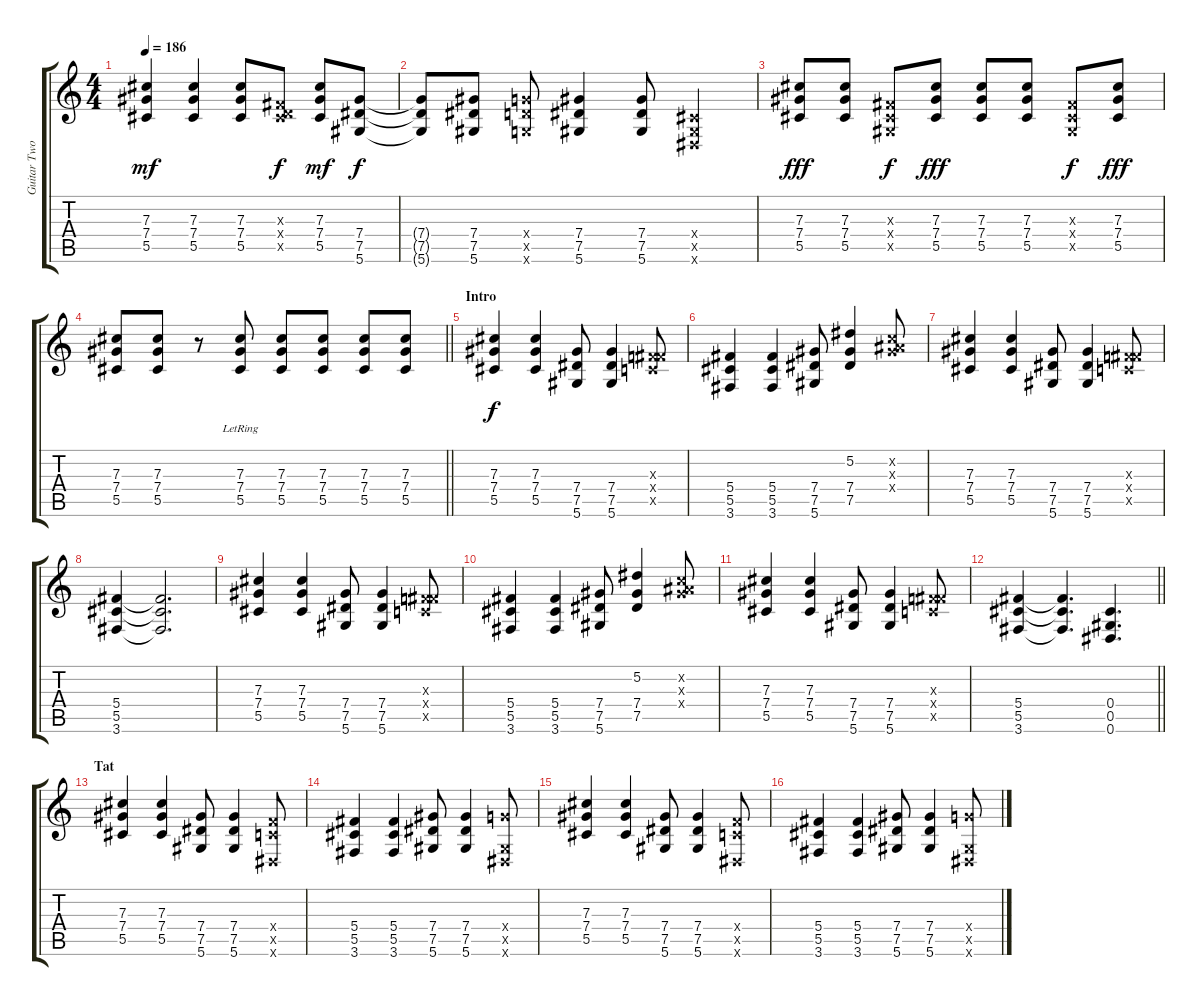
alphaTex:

\track ("Guitar Two" "Guitar Two") {instrument distortionguitar}
\staff {score tabs}
\tuning (Eb4 Bb3 Gb3 Db3 Ab2 Eb2) {hide}
\ts (4 4)
\tempo 186
\clef g2
\ks c
(7.3 7.4 5.5).4{dy mf} (7.3 7.4 5.5).4 (7.3 7.4 5.5).8 (0.3{x} 0.4{x} 6.5{x}).8{dy f} (7.3 7.4 5.5).8{dy mf} (7.4 7.5 5.6).8{dy f} |
(7.4{t} 7.5{t} 5.6{t}).8 (7.4 7.5 5.6).8 (6.4{x} 6.5{x} 4.6{x}).8 (7.4 7.5 5.6).4 (7.4 7.5 5.6).8 (0.4{x} 0.5{x} 0.6{x}).4 |
(7.3 7.4 5.5).8{dy fff} (7.3 7.4 5.5).8 (0.3{x} 0.4{x} 0.5{x}).8{dy f} (7.3 7.4 5.5).8{dy fff} (7.3 7.4 5.5).8 (7.3 7.4 5.5).8 (0.3{x} 0.4{x} 0.5{x}).8{dy f} (7.3 7.4 5.5).8{dy fff} |
\barLineRight lightlight
(7.3 7.4 5.5).8 (7.3 7.4 5.5).8 r.8 (7.3{lr} 7.4 5.5{lr}).8 (7.3 7.4 5.5).8 (7.3 7.4 5.5).8 (7.3 7.4 5.5).8 (7.3 7.4 5.5).8 |
\section ("" "Intro")
(7.3 7.4 5.5).4{dy f volume 12} (7.3 7.4 5.5).4 (7.4 7.5 5.6).8 (7.4 7.5 5.6).4 (0.3{x} 4.4{x} 4.5{x}).8 |
(5.4 5.5 3.6).4 (5.4 5.5 3.6).4 (7.4 7.5 5.6).8 (5.2 7.4 7.5).4 (0.2{x} 6.3{x} 7.4{x}).8 |
(7.3 7.4 5.5).4 (7.3 7.4 5.5).4 (7.4 7.5 5.6).8 (7.4 7.5 5.6).4 (0.3{x} 4.4{x} 4.5{x}).8 |
(5.4 5.5 3.6).4 (5.4{t} 5.5{t} 3.6{t}).2{d} |
(7.3 7.4 5.5).4 (7.3 7.4 5.5).4 (7.4 7.5 5.6).8 (7.4 7.5 5.6).4 (0.3{x} 4.4{x} 4.5{x}).8 |
(5.4 5.5 3.6).4 (5.4 5.5 3.6).4 (7.4 7.5 5.6).8 (5.2 7.4 7.5).4 (0.2{x} 6.3{x} 7.4{x}).8 |
(7.3 7.4 5.5).4 (7.3 7.4 5.5).4 (7.4 7.5 5.6).8 (7.4 7.5 5.6).4 (0.3{x} 4.4{x} 4.5{x}).8 |
\barLineRight lightlight
(5.4 5.5 3.6).4 (5.4{t} 5.5{t} 3.6{t}).4{d} (0.4 0.5 0.6).4{d volume 16 balance 9 instrument electricguitarmuted} |
\section ("" "Tat")
(7.3 7.4 5.5).4{volume 13 instrument distortionguitar} (7.3 7.4 5.5).4 (7.4 7.5 5.6).8 (7.4 7.5 5.6).4 (4.4{x} 4.5{x} 0.6{x}).8 |
(5.4 5.5 3.6).4 (5.4 5.5 3.6).4 (7.4 7.5 5.6).8 (7.4 7.5 5.6).4 (6.4{x} 0.5{x} 0.6{x}).8 |
(7.3 7.4 5.5).4 (7.3 7.4 5.5).4 (7.4 7.5 5.6).8 (7.4 7.5 5.6).4 (4.4{x} 4.5{x} 0.6{x}).8 |
(5.4 5.5 3.6).4 (5.4 5.5 3.6).4 (7.4 7.5 5.6).8 (7.4 7.5 5.6).4 (6.4{x} 0.5{x} 0.6{x}).8
